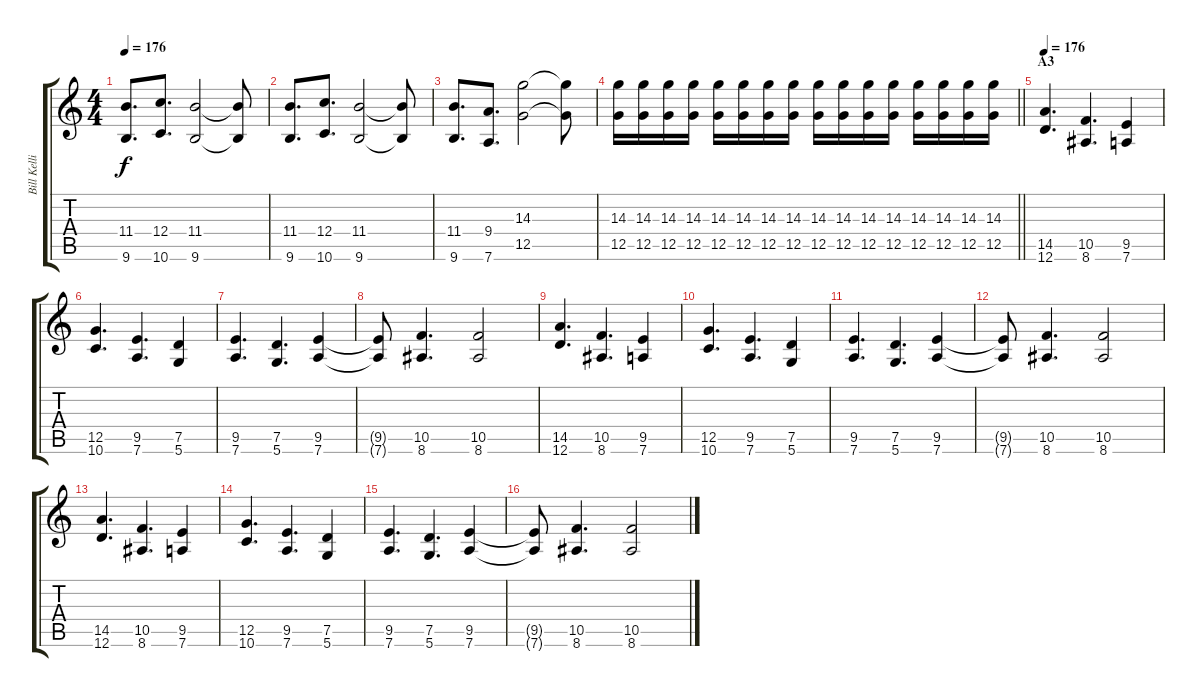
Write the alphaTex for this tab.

\track ("Bill Kelliher" "Bill Kelli") {instrument distortionguitar}
\staff {score tabs}
\tuning (D4 A3 F3 C3 G2 D2) {hide}
\ts (4 4)
\tempo 176
\clef g2
\ks c
(11.4 9.6).8{d dy f} (12.4 10.6).8{d} (11.4 9.6).2 (11.4{t} 9.6{t}).8 |
(11.4 9.6).8{d} (12.4 10.6).8{d} (11.4 9.6).2 (11.4{t} 9.6{t}).8 |
(11.4 9.6).8{d} (9.4 7.6).8{d} (14.3 12.5).2 (14.3{t} 12.5{t}).8 |
\barLineRight lightlight
(14.3 12.5).16 (14.3 12.5).16 (14.3 12.5).16 (14.3 12.5).16 (14.3 12.5).16 (14.3 12.5).16 (14.3 12.5).16 (14.3 12.5).16 (14.3 12.5).16 (14.3 12.5).16 (14.3 12.5).16 (14.3 12.5).16 (14.3 12.5).16 (14.3 12.5).16 (14.3 12.5).16 (14.3 12.5).16 |
\section ("" "A3")
\tempo 176
(14.5 12.6).4{d} (10.5 8.6).4{d} (9.5 7.6).4 |
(12.5 10.6).4{d} (9.5 7.6).4{d} (7.5 5.6).4 |
(9.5 7.6).4{d} (7.5 5.6).4{d} (9.5 7.6).4 |
(9.5{t} 7.6{t}).8 (10.5 8.6).4{d} (10.5 8.6).2 |
(14.5 12.6).4{d} (10.5 8.6).4{d} (9.5 7.6).4 |
(12.5 10.6).4{d} (9.5 7.6).4{d} (7.5 5.6).4 |
(9.5 7.6).4{d} (7.5 5.6).4{d} (9.5 7.6).4 |
(9.5{t} 7.6{t}).8 (10.5 8.6).4{d} (10.5 8.6).2 |
(14.5 12.6).4{d} (10.5 8.6).4{d} (9.5 7.6).4 |
(12.5 10.6).4{d} (9.5 7.6).4{d} (7.5 5.6).4 |
(9.5 7.6).4{d} (7.5 5.6).4{d} (9.5 7.6).4 |
(9.5{t} 7.6{t}).8 (10.5 8.6).4{d} (10.5 8.6).2
